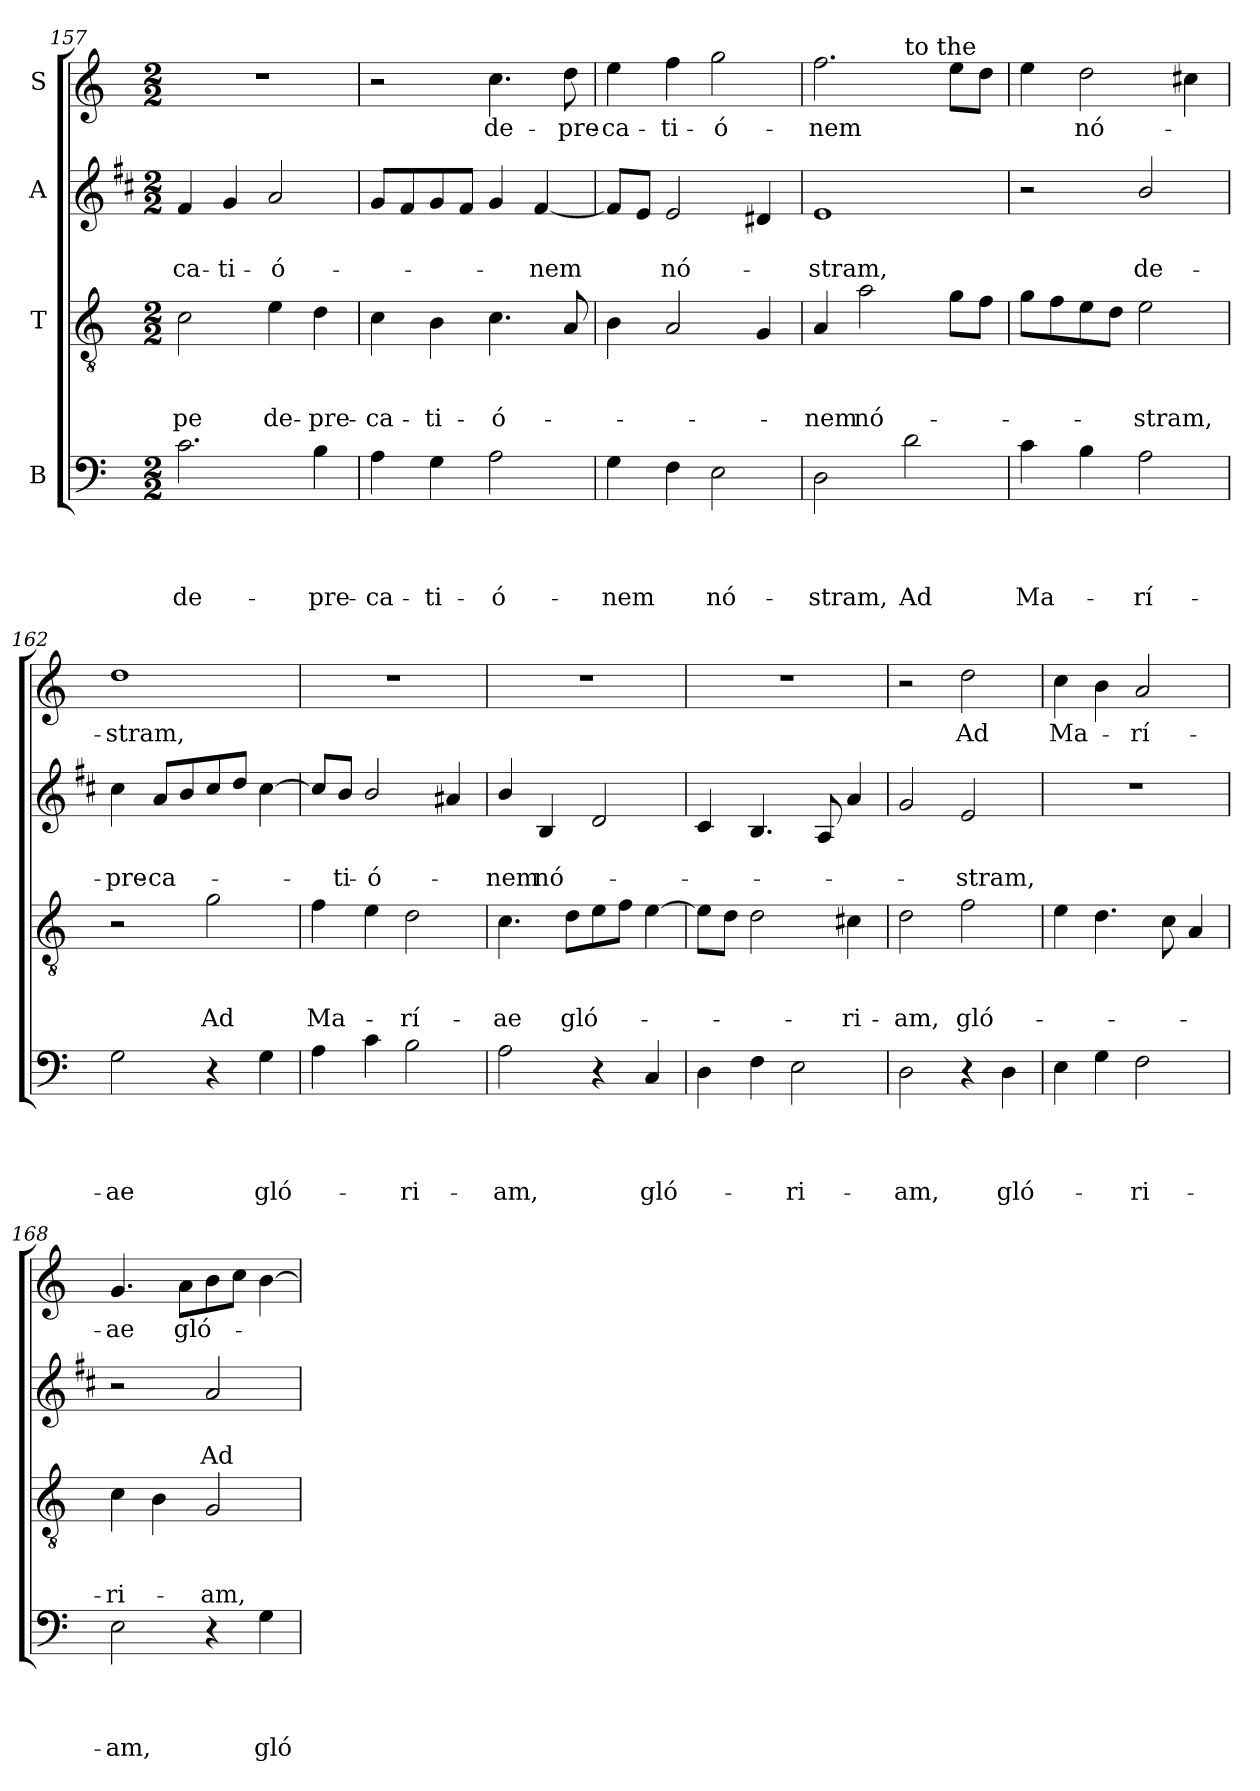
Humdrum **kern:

**kern	**text	**text	**text	**text	**kern	**text	**text	**text	**kern	**text	**text	**kern	**text
*part4	*part4	*part4	*part4	*part4	*part3	*part3	*part3	*part3	*part2	*part2	*part2	*part1	*part1
*staff4	*staff4	*staff4	*staff4	*staff4	*staff3	*staff3	*staff3	*staff3	*staff2	*staff2	*staff2	*staff1	*staff1
*I"B	*	*	*	*	*I"T	*	*	*	*I"A	*	*	*I"S	*
*clefF4	*	*	*	*	*clefGv2	*	*	*	*clefG2	*	*	*clefG2	*
*	*	*	*	*	*	*	*	*	*ITrd1c2	*	*	*	*
*k[]	*	*	*	*	*k[]	*	*	*	*k[]	*	*	*k[]	*
*C:	*	*	*	*	*C:	*	*	*	*C:	*	*	*C:	*
*M2/2	*	*	*	*	*M2/2	*	*	*	*M2/2	*	*	*M2/2	*
=157	=157	=157	=157	=157	=157	=157	=157	=157	=157	=157	=157	=157	=157
!	!	!	!	!LO:LY:b	!	!	!	!LO:LY:b	!	!	!LO:LY:b	!	!
2.c\	.	.	.	de-	2c\	.	.	-pe	4e/	.	-ca-	1r	.
!	!	!	!	!	!	!	!	!	!	!	!LO:LY:b	!	!
.	.	.	.	.	.	.	.	.	4f/	.	-ti-	.	.
!	!	!	!	!	!	!	!	!LO:LY:b	!	!	!LO:LY:b	!	!
.	.	.	.	.	4e\	.	.	de-	2g/	.	-ó-	.	.
!	!	!	!	!LO:LY:b	!	!	!	!LO:LY:b	!	!	!	!	!
4B\	.	.	.	-pre-	4d\	.	.	-pre-	.	.	.	.	.
=158	=158	=158	=158	=158	=158	=158	=158	=158	=158	=158	=158	=158	=158
!	!	!	!	!LO:LY:b	!	!	!	!LO:LY:b	!	!	!	!	!
4A\	.	.	.	-ca-	4c\	.	.	-ca-	8f/L	.	.	2r	.
.	.	.	.	.	.	.	.	.	8e/	.	.	.	.
!	!	!	!	!LO:LY:b	!	!	!	!LO:LY:b	!	!	!	!	!
4G\	.	.	.	-ti-	4B\	.	.	-ti-	8f/	.	.	.	.
.	.	.	.	.	.	.	.	.	8e/J	.	.	.	.
!	!	!	!	!LO:LY:b	!	!	!	!LO:LY:b	!	!	!	!	!LO:LY:b
2A\	.	.	.	-ó-	4.c\	.	.	-ó-	4f/	.	.	4.cc\	de-
!	!	!	!	!	!	!	!	!	!	!	!LO:LY:b	!	!
.	.	.	.	.	.	.	.	.	[4e/	.	-nem	.	.
!	!	!	!	!	!	!	!	!	!	!	!	!	!LO:LY:b
.	.	.	.	.	8A/	.	.	.	.	.	.	8dd\	-pre-
=159	=159	=159	=159	=159	=159	=159	=159	=159	=159	=159	=159	=159	=159
!	!	!	!	!LO:LY:b	!	!	!	!	!	!	!	!	!LO:LY:b
4G\	.	.	.	-nem	4B\	.	.	.	8e/L]	.	.	4ee\	-ca-
.	.	.	.	.	.	.	.	.	8d/J	.	.	.	.
!	!	!	!	!	!	!	!	!	!	!	!LO:LY:b	!	!LO:LY:b
4F\	.	.	.	.	2A/	.	.	.	2d/	.	nó-	4ff\	-ti-
!	!	!	!	!LO:LY:b	!	!	!	!	!	!	!	!	!LO:LY:b
2E\	.	.	.	nó-	.	.	.	.	.	.	.	2gg\	-ó-
.	.	.	.	.	4G/	.	.	.	4c#/	.	.	.	.
!!LO:PB:g=z
=160	=160	=160	=160	=160	=160	=160	=160	=160	=160	=160	=160	=160	=160
!	!	!	!	!LO:LY:b	!	!	!	!LO:LY:b	!	!	!LO:LY:b	!	!LO:LY:b
*	*	*	*	*	*	*	*	*	*	*	*	*^	*
2D\	.	.	.	-stram,	4A/	.	.	-nem	1d	.	-stram,	2.ff\	2ryy	-nem
!	!	!	!	!	!	!	!	!LO:LY:b	!	!	!	!	!	!
.	.	.	.	.	2a\	.	.	nó-	.	.	.	.	.	.
!	!	!	!	!	!	!	!	!	!	!	!	!	!LO:TX:a:t=to the	!
!	!	!	!	!LO:LY:b	!	!	!	!	!	!	!	!	!	!
2d\	.	.	.	Ad	.	.	.	.	.	.	.	.	2ryy	.
.	.	.	.	.	8g\L	.	.	.	.	.	.	8ee\L	.	.
.	.	.	.	.	8f\J	.	.	.	.	.	.	8dd\J	.	.
=161	=161	=161	=161	=161	=161	=161	=161	=161	=161	=161	=161	=161	=161	=161
!	!	!	!	!	!	!	!	!	!	!	!	!LO:TX:a:t=glory of Mary.	!	!
!	!	!	!	!LO:LY:b	!	!	!	!	!	!	!	!	!	!
*	*	*	*	*	*	*	*	*	*	*	*	*v	*v	*
4c\	.	.	.	Ma-	8g\L	.	.	.	2r	.	.	4ee\	.
.	.	.	.	.	8f\	.	.	.	.	.	.	.	.
!	!	!	!	!	!	!	!	!	!	!	!	!	!LO:LY:b
4B\	.	.	.	.	8e\	.	.	.	.	.	.	2dd\	nó-
.	.	.	.	.	8d\J	.	.	.	.	.	.	.	.
!	!	!	!	!LO:LY:b	!	!	!	!LO:LY:b	!	!	!LO:LY:b	!	!
2A\	.	.	.	-rí-	2e\	.	.	-stram,	2a/	.	de-	.	.
.	.	.	.	.	.	.	.	.	.	.	.	4cc#\	.
=162	=162	=162	=162	=162	=162	=162	=162	=162	=162	=162	=162	=162	=162
!	!	!	!	!LO:LY:b	!	!	!	!	!	!	!LO:LY:b	!	!LO:LY:b
2G\	.	.	.	-ae	2r	.	.	.	4b\	.	-pre-	1dd	-stram,
!	!	!	!	!	!	!	!	!	!	!	!LO:LY:b	!	!
.	.	.	.	.	.	.	.	.	8g/L	.	-ca-	.	.
.	.	.	.	.	.	.	.	.	8a/	.	.	.	.
!	!	!	!	!	!	!	!	!LO:LY:b	!	!	!	!	!
4r	.	.	.	.	2g\	.	.	Ad	8b/	.	.	.	.
.	.	.	.	.	.	.	.	.	8cc/J	.	.	.	.
!	!	!	!	!LO:LY:b	!	!	!	!	!	!	!	!	!
4G\	.	.	.	gló-	.	.	.	.	[4b\	.	.	.	.
=163	=163	=163	=163	=163	=163	=163	=163	=163	=163	=163	=163	=163	=163
!	!	!	!	!	!	!	!	!LO:LY:b	!	!	!	!	!
4A\	.	.	.	.	4f\	.	.	Ma-	8b/L]	.	.	1r	.
!	!	!	!	!	!	!	!	!	!	!	!LO:LY:b	!	!
.	.	.	.	.	.	.	.	.	8a/J	.	-ti-	.	.
!	!	!	!	!	!	!	!	!	!	!	!LO:LY:b	!	!
4c\	.	.	.	.	4e\	.	.	.	2a/	.	-ó-	.	.
!	!	!	!	!LO:LY:b	!	!	!	!LO:LY:b	!	!	!	!	!
2B\	.	.	.	-ri-	2d\	.	.	-rí-	.	.	.	.	.
.	.	.	.	.	.	.	.	.	4g#/	.	.	.	.
=164	=164	=164	=164	=164	=164	=164	=164	=164	=164	=164	=164	=164	=164
!	!	!	!	!LO:LY:b	!	!	!	!LO:LY:b	!	!	!LO:LY:b	!	!
2A\	.	.	.	-am,	4.c\	.	.	-ae	4a/	.	-nem	1r	.
!	!	!	!	!	!	!	!	!	!	!	!LO:LY:b	!	!
.	.	.	.	.	.	.	.	.	4A/	.	nó-	.	.
!	!	!	!	!	!	!	!	!LO:LY:b	!	!	!	!	!
.	.	.	.	.	8d\L	.	.	gló-	.	.	.	.	.
4r	.	.	.	.	8e\	.	.	.	2c/	.	.	.	.
.	.	.	.	.	8f\J	.	.	.	.	.	.	.	.
!	!	!	!	!LO:LY:b	!	!	!	!	!	!	!	!	!
4C/	.	.	.	gló-	[4e\	.	.	.	.	.	.	.	.
=165	=165	=165	=165	=165	=165	=165	=165	=165	=165	=165	=165	=165	=165
4D\	.	.	.	.	8e\L]	.	.	.	4B/	.	.	1r	.
.	.	.	.	.	8d\J	.	.	.	.	.	.	.	.
4F\	.	.	.	.	2d\	.	.	.	4.A/	.	.	.	.
!	!	!	!	!LO:LY:b	!	!	!	!	!	!	!	!	!
2E\	.	.	.	-ri-	.	.	.	.	.	.	.	.	.
.	.	.	.	.	.	.	.	.	8G/	.	.	.	.
!	!	!	!	!	!	!	!	!LO:LY:b	!	!	!	!	!
.	.	.	.	.	4c#\	.	.	-ri-	4g/	.	.	.	.
!!LO:LB:g=z
=166	=166	=166	=166	=166	=166	=166	=166	=166	=166	=166	=166	=166	=166
!	!	!	!	!LO:LY:b	!	!	!	!LO:LY:b	!	!	!	!	!
2D\	.	.	.	-am,	2d\	.	.	-am,	2f/	.	.	2r	.
!	!	!	!	!	!	!	!	!LO:LY:b	!	!	!LO:LY:b	!	!LO:LY:b
4r	.	.	.	.	2f\	.	.	gló-	2d/	.	-stram,	2dd\	Ad
!	!	!	!	!LO:LY:b	!	!	!	!	!	!	!	!	!
4D\	.	.	.	gló-	.	.	.	.	.	.	.	.	.
=167	=167	=167	=167	=167	=167	=167	=167	=167	=167	=167	=167	=167	=167
!	!	!	!	!	!	!	!	!	!	!	!	!	!LO:LY:b
4E\	.	.	.	.	4e\	.	.	.	1r	.	.	4cc\	Ma-
4G\	.	.	.	.	4.d\	.	.	.	.	.	.	4b\	.
!	!	!	!	!LO:LY:b	!	!	!	!	!	!	!	!	!LO:LY:b
2F\	.	.	.	-ri-	.	.	.	.	.	.	.	2a/	-rí-
.	.	.	.	.	8c\	.	.	.	.	.	.	.	.
.	.	.	.	.	4A/	.	.	.	.	.	.	.	.
=168	=168	=168	=168	=168	=168	=168	=168	=168	=168	=168	=168	=168	=168
!	!	!	!	!LO:LY:b	!	!	!	!LO:LY:b	!	!	!	!	!LO:LY:b
2E\	.	.	.	-am,	4c\	.	.	-ri-	2r	.	.	4.g/	-ae
.	.	.	.	.	4B\	.	.	.	.	.	.	.	.
!	!	!	!	!	!	!	!	!	!	!	!	!	!LO:LY:b
.	.	.	.	.	.	.	.	.	.	.	.	8a\L	gló-
!	!	!	!	!	!	!	!	!LO:LY:b	!	!	!LO:LY:b	!	!
4r	.	.	.	.	2G/	.	.	-am,	2g/	.	Ad	8b\	.
.	.	.	.	.	.	.	.	.	.	.	.	8cc\J	.
!	!	!	!	!LO:LY:b	!	!	!	!	!	!	!	!	!
4G\	.	.	.	gló-	.	.	.	.	.	.	.	[4b\	.
=	=	=	=	=	=	=	=	=	=	=	=	=	=
*-	*-	*-	*-	*-	*-	*-	*-	*-	*-	*-	*-	*-	*-
